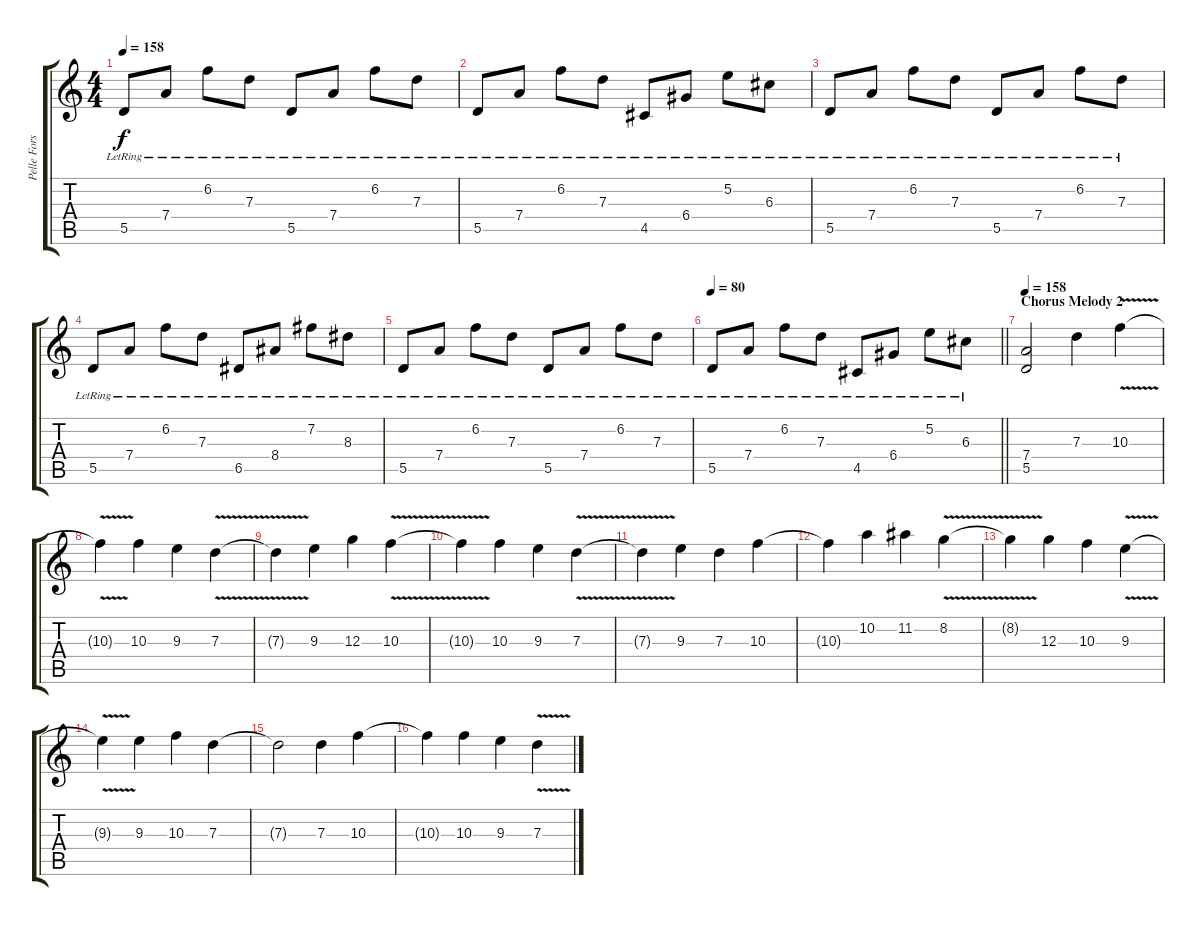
\track ("Pelle Forsberg" "Pelle Fors") {instrument distortionguitar}
\staff {score tabs}
\tuning (E4 B3 G3 D3 A2 E2) {hide}
\ts (4 4)
\tempo 158
\clef g2
\ks c
5.5{lr}.8{dy f} 7.4{lr}.8 6.2{lr}.8 7.3{lr}.8 5.5{lr}.8 7.4{lr}.8 6.2{lr}.8 7.3{lr}.8 |
5.5{lr}.8 7.4{lr}.8 6.2{lr}.8 7.3{lr}.8 4.5{lr}.8 6.4{lr}.8 5.2{lr}.8 6.3{lr}.8 |
5.5{lr}.8 7.4{lr}.8 6.2{lr}.8 7.3{lr}.8 5.5{lr}.8 7.4{lr}.8 6.2{lr}.8 7.3{lr}.8 |
5.5{lr}.8 7.4{lr}.8 6.2{lr}.8 7.3{lr}.8 6.5{lr}.8 8.4{lr}.8 7.2{lr}.8 8.3{lr}.8 |
5.5{lr}.8 7.4{lr}.8 6.2{lr}.8 7.3{lr}.8 5.5{lr}.8 7.4{lr}.8 6.2{lr}.8 7.3{lr}.8 |
\tempo 80
\barLineRight lightlight
5.5{lr}.8 7.4{lr}.8 6.2{lr}.8 7.3{lr}.8 4.5{lr}.8 6.4{lr}.8 5.2{lr}.8 6.3{lr}.8 |
\section ("" "Chorus Melody 2")
\tempo 158
(7.4 5.5).2 7.3.4 10.3{v}.4 |
10.3{t}.4 10.3.4 9.3.4 7.3{v}.4 |
7.3{t}.4 9.3.4 12.3.4 10.3{v}.4 |
10.3{t}.4 10.3.4 9.3.4 7.3{v}.4 |
7.3{t}.4 9.3.4 7.3.4 10.3.4 |
10.3{t}.4 10.2.4 11.2.4 8.2{v}.4 |
8.2{t}.4 12.3.4 10.3.4 9.3{v}.4 |
9.3{t}.4 9.3.4 10.3.4 7.3.4 |
7.3{t}.2 7.3.4 10.3.4 |
10.3{t}.4 10.3.4 9.3.4 7.3{v}.4
